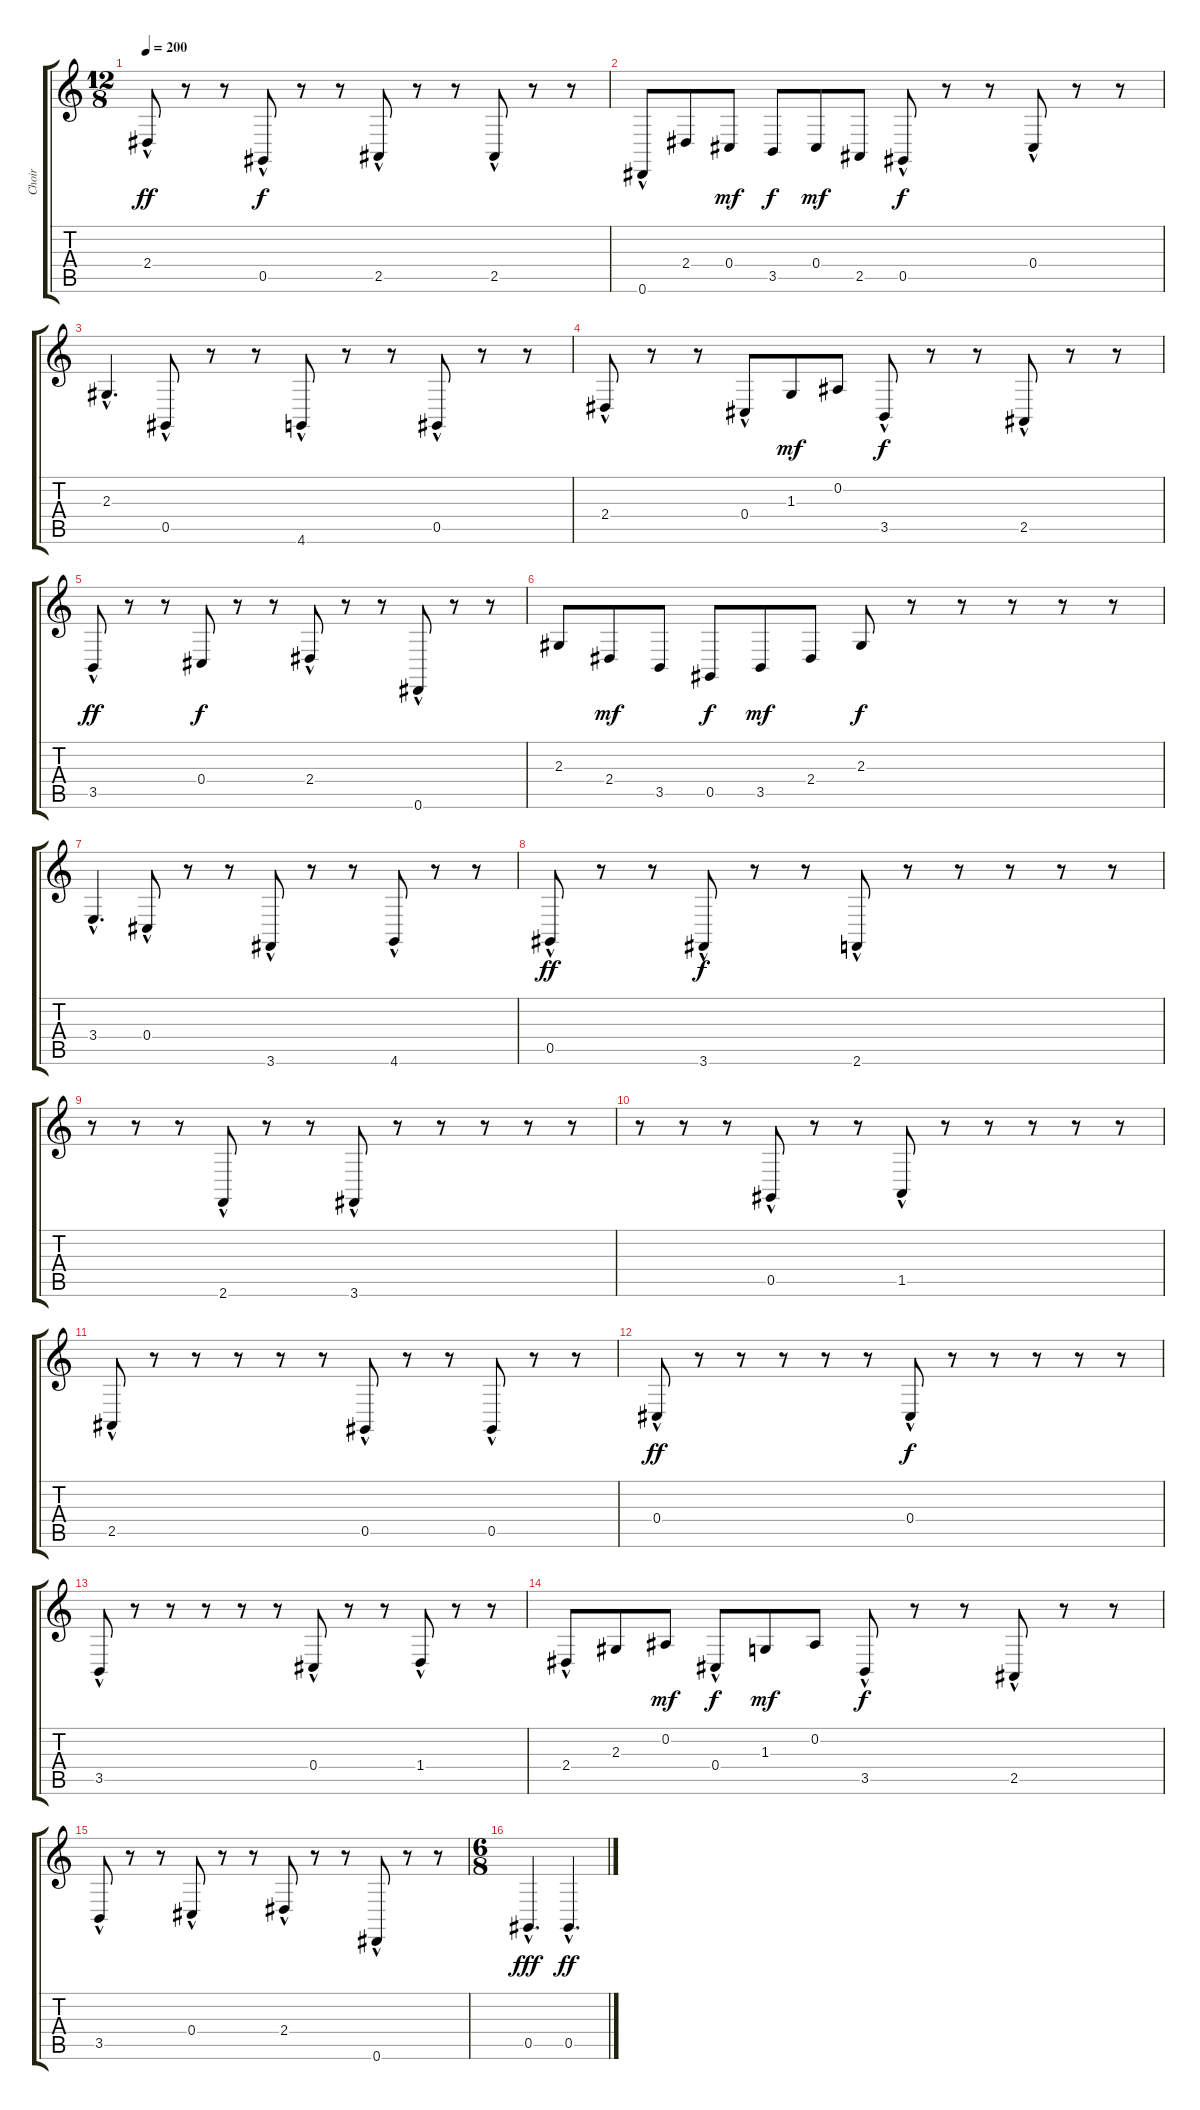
\track ("Choir" "Choir") {instrument pad4choir}
\staff {score tabs}
\tuning (Eb4 Bb3 Gb3 Db3 Ab2 Eb2) {hide}
\ts (12 8)
\tempo 200
\clef g2
\ks c
2.4{hac}.8{dy ff} r.8 r.8 0.5{hac}.8{dy f} r.8 r.8 2.5{hac}.8 r.8 r.8 2.5{hac}.8 r.8 r.8 |
0.6{hac}.8 2.4.8 0.4.8{dy mf} 3.5.8{dy f} 0.4.8{dy mf} 2.5.8 0.5{hac}.8{dy f} r.8 r.8 0.4{hac}.8 r.8 r.8 |
2.3{hac}.4{d} 0.5{hac}.8 r.8 r.8 4.6{hac}.8 r.8 r.8 0.5{hac}.8 r.8 r.8 |
2.4{hac}.8 r.8 r.8 0.4{hac}.8 1.3.8{dy mf} 0.2.8 3.5{hac}.8{dy f} r.8 r.8 2.5{hac}.8 r.8 r.8 |
3.5{hac}.8{dy ff} r.8 r.8 0.4.8{dy f} r.8 r.8 2.4{hac}.8 r.8 r.8 0.6{hac}.8 r.8 r.8 |
2.3.8 2.4.8{dy mf} 3.5.8 0.5.8{dy f} 3.5.8{dy mf} 2.4.8 2.3.8{dy f} r.8 r.8 r.8 r.8 r.8 |
3.4{hac}.4{d} 0.4{hac}.8 r.8 r.8 3.6{hac}.8 r.8 r.8 4.6{hac}.8 r.8 r.8 |
0.5{hac}.8{dy ff} r.8 r.8 3.6{hac}.8{dy f} r.8 r.8 2.6{hac}.8 r.8 r.8 r.8 r.8 r.8 |
r.8 r.8 r.8 2.6{hac}.8 r.8 r.8 3.6{hac}.8 r.8 r.8 r.8 r.8 r.8 |
r.8 r.8 r.8 0.5{hac}.8 r.8 r.8 1.5{hac}.8 r.8 r.8 r.8 r.8 r.8 |
2.5{hac}.8 r.8 r.8 r.8 r.8 r.8 0.5{hac}.8 r.8 r.8 0.5{hac}.8 r.8 r.8 |
0.4{hac}.8{dy ff} r.8 r.8 r.8 r.8 r.8 0.4{hac}.8{dy f} r.8 r.8 r.8 r.8 r.8 |
3.5{hac}.8 r.8 r.8 r.8 r.8 r.8 0.4{hac}.8 r.8 r.8 1.4{hac}.8 r.8 r.8 |
2.4{hac}.8 2.3.8 0.2.8{dy mf} 0.4{hac}.8{dy f} 1.3.8{dy mf} 0.2.8 3.5{hac}.8{dy f} r.8 r.8 2.5{hac}.8 r.8 r.8 |
3.5{hac}.8 r.8 r.8 0.4{hac}.8 r.8 r.8 2.4{hac}.8 r.8 r.8 0.6{hac}.8 r.8 r.8 |
\ts (6 8)
0.5{hac}.4{d dy fff} 0.5{hac}.4{d dy ff}
